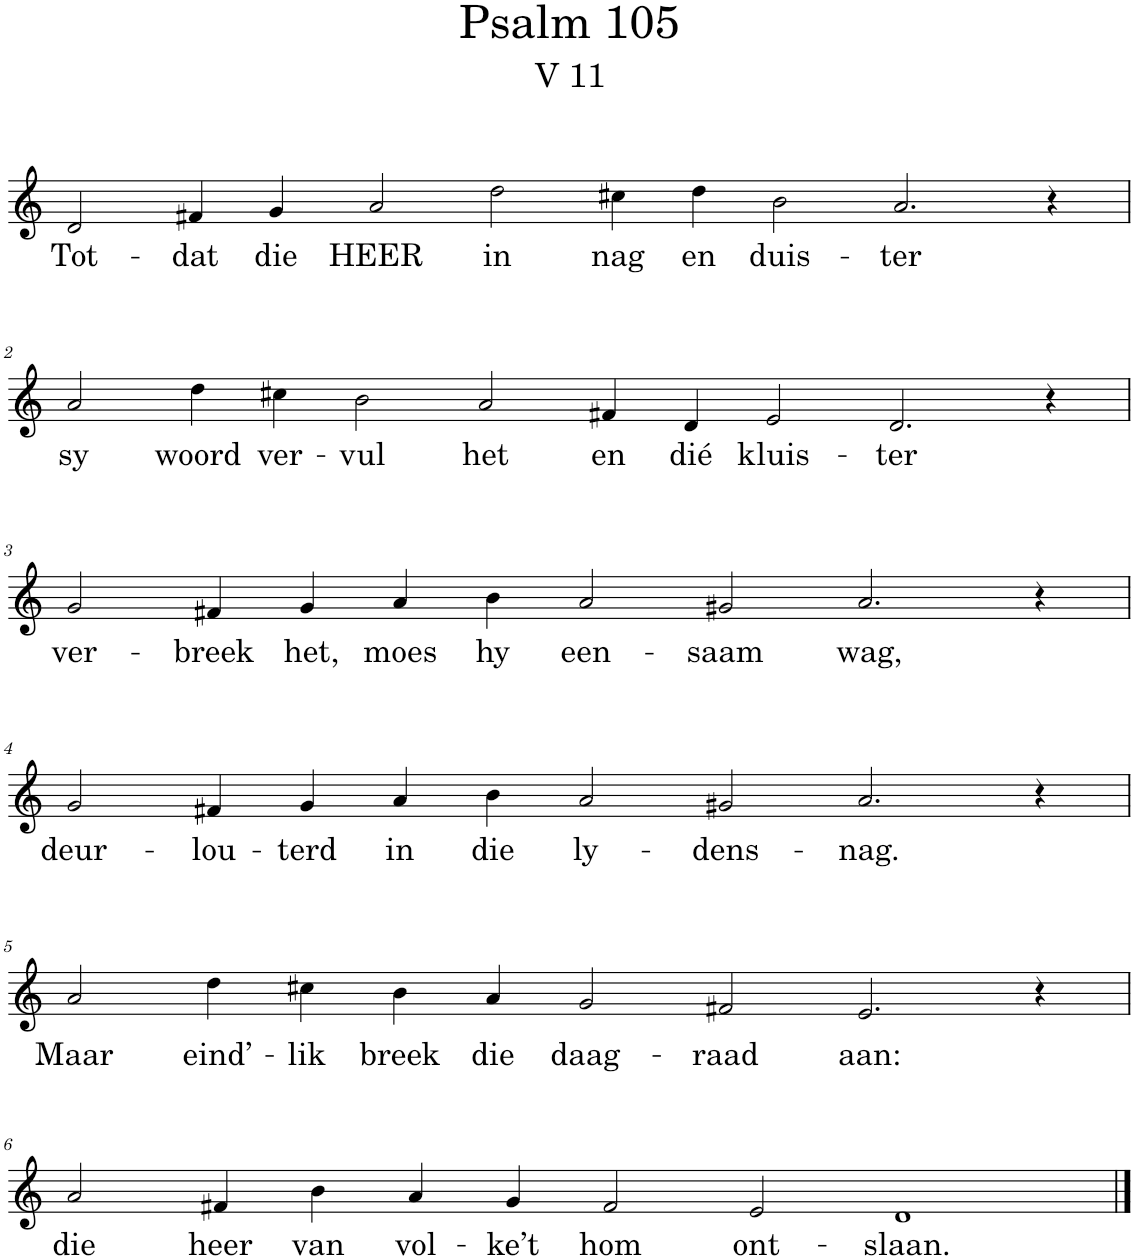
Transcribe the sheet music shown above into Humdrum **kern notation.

**kern	**text
*part1	*part1
*staff1	*staff1
*I"Pipe Organ	*
*I'Org.	*
*clefG2	*
*k[]	*
*M16/4	*
=1	=1
!	!LO:LY:b
2d/	Tot-
!	!LO:LY:b
4f#X/	-dat
!	!LO:LY:b
4g/	die
!	!LO:LY:b
2a/	HEER
!	!LO:LY:b
2dd\	in
!	!LO:LY:b
4cc#X\	nag
!	!LO:LY:b
4dd\	en
!	!LO:LY:b
2b\	duis-
!	!LO:LY:b
2.a/	-ter
4r	.
!!LO:LB:g=z
=2	=2
!	!LO:LY:b
2a/	sy
!	!LO:LY:b
4dd\	woord
!	!LO:LY:b
4cc#X\	ver-
!	!LO:LY:b
2b\	-vul
!	!LO:LY:b
2a/	het
!	!LO:LY:b
4f#X/	en
!	!LO:LY:b
4d/	dié
!	!LO:LY:b
2e/	kluis-
!	!LO:LY:b
2.d/	-ter
4r	.
!!LO:LB:g=z
=3	=3
*M14/4	*
!	!LO:LY:b
2g/	ver-
!	!LO:LY:b
4f#X/	-breek
!	!LO:LY:b
4g/	het,
!	!LO:LY:b
4a/	moes
!	!LO:LY:b
4b\	hy
!	!LO:LY:b
2a/	een-
!	!LO:LY:b
2g#X/	-saam
!	!LO:LY:b
2.a/	wag,
4r	.
!!LO:LB:g=z
=4	=4
!	!LO:LY:b
2g/	deur-
!	!LO:LY:b
4f#X/	-lou-
!	!LO:LY:b
4g/	-terd
!	!LO:LY:b
4a/	in
!	!LO:LY:b
4b\	die
!	!LO:LY:b
2a/	ly-
!	!LO:LY:b
2g#X/	-dens-
!	!LO:LY:b
2.a/	-nag.
4r	.
!!LO:LB:g=z
=5	=5
!	!LO:LY:b
2a/	Maar
!	!LO:LY:b
4dd\	eind’-
!	!LO:LY:b
4cc#X\	-lik
!	!LO:LY:b
4b\	breek
!	!LO:LY:b
4a/	die
!	!LO:LY:b
2g/	daag-
!	!LO:LY:b
2f#X/	-raad
!	!LO:LY:b
2.e/	aan:
4r	.
!!LO:LB:g=z
=6	=6
!	!LO:LY:b
2a/	die
!	!LO:LY:b
4f#X/	heer
!	!LO:LY:b
4b\	van
!	!LO:LY:b
4a/	vol-
!	!LO:LY:b
4g/	-ke’t
!	!LO:LY:b
2f#/	hom
!	!LO:LY:b
2e/	ont-
!	!LO:LY:b
1d	-slaan.
==	==
*-	*-
